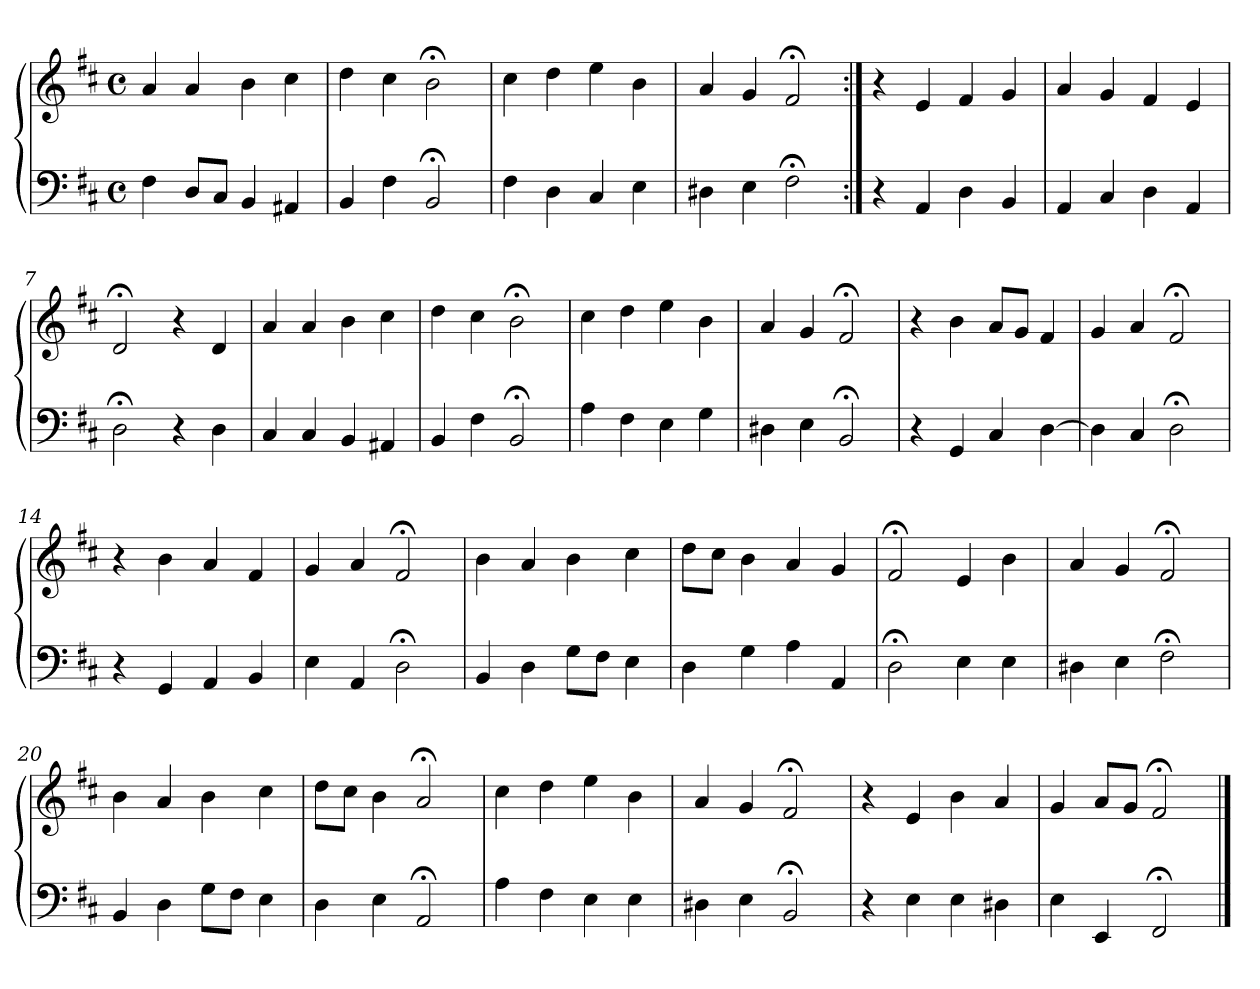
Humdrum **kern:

**kern	**kern
*part1	*part1
*staff2	*staff1
*clefF4	*clefG2
*k[f#c#]	*k[f#c#]
*M4/4	*M4/4
*met(c)	*met(c)
=1	=1
4F#	4a
8DL	4a
8C#J	.
4BB	4b
4AA#X	4cc#
=2	=2
4BB	4dd
4F#	4cc#
2BB;<	2b;<
=3	=3
4F#	4cc#
4D	4dd
4C#	4ee
4E	4b
=4	=4
4D#X	4a
4E	4g
2F#;<	2f#;<
=5:|!	=5:|!
4r	4r
4AA	4e
4D	4f#
4BB	4g
=6	=6
4AA	4a
4C#	4g
4D	4f#
4AA	4e
=7	=7
2D;<	2d;<
4r	4r
4D	4d
!!LO:LB:g=z
=8	=8
4C#	4a
4C#	4a
4BB	4b
4AA#X	4cc#
=9	=9
4BB	4dd
4F#	4cc#
2BB;<	2b;<
=10	=10
4A	4cc#
4F#	4dd
4E	4ee
4G	4b
=11	=11
4D#X	4a
4E	4g
2BB;<	2f#;<
=12	=12
4r	4r
4GG	4b
4C#	8aL
.	8gJ
[4D	4f#
=13	=13
4D]	4g
4C#	4a
2D;<	2f#;<
=14	=14
4r	4r
4GG	4b
4AA	4a
4BB	4f#
=15	=15
4E	4g
4AA	4a
2D;<	2f#;<
!!LO:LB:g=z
=16	=16
4BB	4b
4D	4a
8GL	4b
8F#J	.
4E	4cc#
=17	=17
4D	8ddL
.	8cc#J
4G	4b
4A	4a
4AA	4g
=18	=18
2D;<	2f#;<
4E	4e
4E	4b
=19	=19
4D#X	4a
4E	4g
2F#;<	2f#;<
=20	=20
4BB	4b
4D	4a
8GL	4b
8F#J	.
4E	4cc#
=21	=21
4D	8ddL
.	8cc#J
4E	4b
2AA;<	2a;<
=22	=22
4A	4cc#
4F#	4dd
4E	4ee
4E	4b
=23	=23
4D#X	4a
4E	4g
2BB;<	2f#;<
!!LO:LB:g=z
=24	=24
4r	4r
4E	4e
4E	4b
4D#X	4a
=25	=25
4E	4g
4EE	8aL
.	8gJ
2FF#;<	2f#;<
==	==
*-	*-
